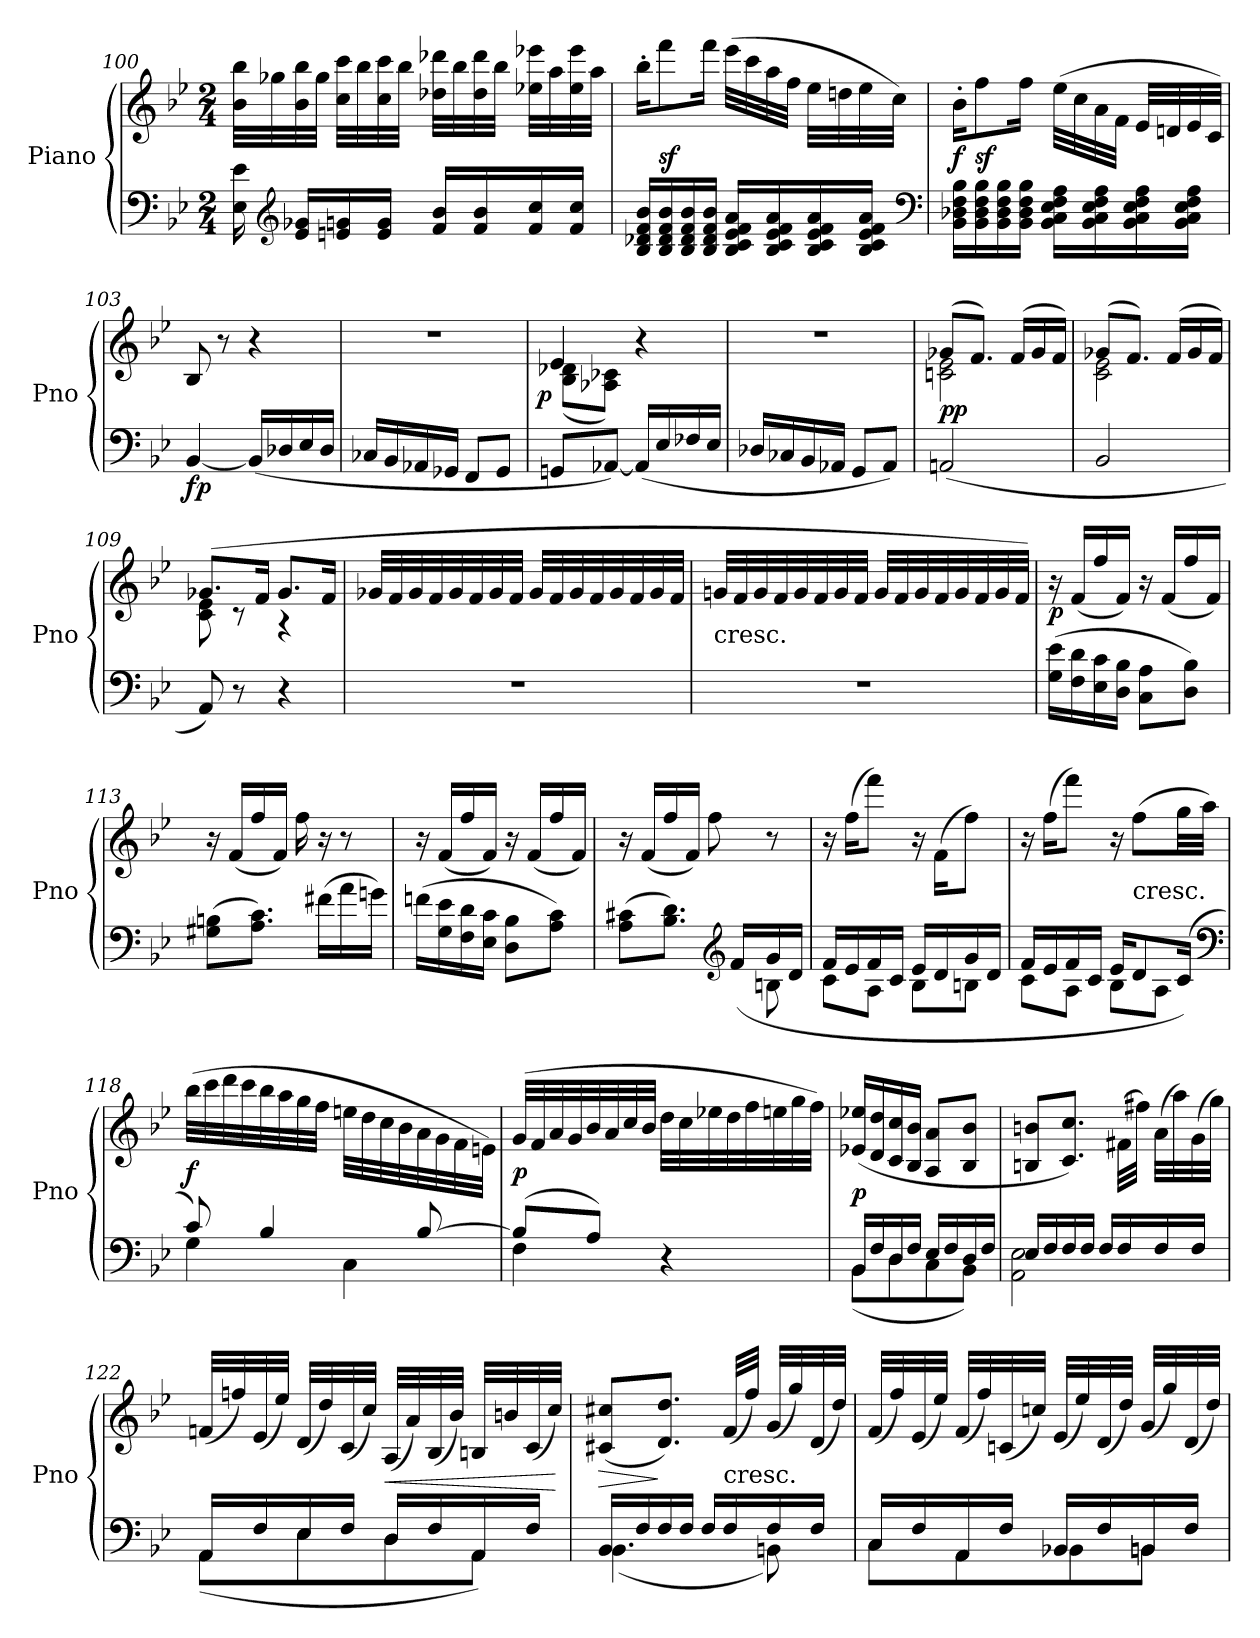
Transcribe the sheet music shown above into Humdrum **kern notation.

**kern	**kern	**dynam
*part1	*part1	*part1
*staff2	*staff1	*staff1/2
*I"Piano	*	*
*I'Pno	*	*
*clefF4	*clefG2	*
*k[b-e-]	*k[b-e-]	*
*B-:	*B-:	*
*M2/4	*M2/4	*
=100	=100	=100
16E- 16e-	32b- 32bb-LLL	.
.	32gg-X	.
*clefG2	*	*
16e- 16g-XLL	32b- 32bb-	.
.	32gg-JJJ	.
16en 16gn	32cc 32cccLLL	.
.	32bb-	.
16e 16gJJ	32cc 32ccc	.
.	32bb-JJJ	.
16f 16b-LL	32dd-X 32ddd-XLLL	.
.	32bb-	.
16f 16b-	32dd- 32ddd-	.
.	32bb-JJJ	.
16f 16cc	32ee-X 32eee-XLLL	.
.	32aa	.
16f 16ccJJ	32ee- 32eee-	.
.	32aaJJJ	.
=101	=101	=101
16B- 16d-X 16f 16b-LL	16bb-'KL	.
16B- 16d- 16f 16b-	8fff	sf
16B- 16d- 16f 16b-	.	.
16B- 16d- 16f 16b-JJ	16fffJk	.
16B- 16c 16e- 16f 16aLL	(32eee-LLL	.
.	32ccc	.
16B- 16c 16e- 16f 16a	32aa	.
.	32ffJJJ	.
16B- 16c 16e- 16f 16a	32ee-LLL	.
.	32ddn	.
16B- 16c 16e- 16f 16aJJ	32ee-	.
.	32ccJJJ)	.
*clefF4	*	*
=102	=102	=102
16BB- 16D-X 16F 16B-LL	16b-'KL	f
16BB- 16D- 16F 16B-	8ff	sf
16BB- 16D- 16F 16B-	.	.
16BB- 16D- 16F 16B-JJ	16ffJk	.
16BB- 16C 16E- 16F 16ALL	(32ee-LLL	.
.	32cc	.
16BB- 16C 16E- 16F 16A	32a	.
.	32fJJJ	.
16BB- 16C 16E- 16F 16A	32e-LLL	.
.	32dn	.
16BB- 16C 16E- 16F 16AJJ	32e-	.
.	32cJJJ)	.
=103	=103	=103
!	!	!LO:DY:b=2
[4BB-	8B-	fp
.	8r	.
(16BB-LL]	4r	.
16D-X	.	.
16E-	.	.
16D-JJ	.	.
=104	=104	=104
16C-XLL	2r	.
16BB-	.	.
16AA-X	.	.
16GG-XJJ	.	.
8FFL	.	.
8GG-J	.	.
=105	=105	=105
*	*^	*
!	!	!	!LO:DY:rj
8GGnL	4e-	(8B- 8d-XL	p
[8AA-XJ)	.	8A-X 8c-XJ)	.
(16AA-LL]	4r	4ryy	.
16E-	.	.	.
16F-X	.	.	.
16E-JJ	.	.	.
*	*v	*v	*
=106	=106	=106
16D-XLL	2r	.
16C-X	.	.
16BB-	.	.
16AA-XJJ	.	.
8GGL	.	.
8AA-J)	.	.
=107	=107	=107
*	*^	*
(2AAn	(8g-XL	2cn 2e-	pp
.	8.fJ)	.	.
.	(<16fLL	.	.
.	16g-	.	.
.	16fJJ)	.	.
=108	=108	=108	=108
2BB-	(8g-XL	2c 2e-	.
.	8.fJ)	.	.
.	(<16fLL	.	.
.	16g-	.	.
.	16fJJ)	.	.
=109	=109	=109	=109
8AA)	(8.g-XL	8c 8e-	.
8r	.	8rc	.
.	16fJk	.	.
4r	8.g-L	4rA	.
.	16fJk	.	.
*	*v	*v	*
=110	=110	=110
2r	32g-XLLL	.
.	32f	.
.	32g-	.
.	32f	.
.	32g-	.
.	32f	.
.	32g-	.
.	32fJJJ	.
.	32g-LLL	.
.	32f	.
.	32g-	.
.	32f	.
.	32g-	.
.	32f	.
.	32g-	.
.	32fJJJ	.
=111	=111	=111
!	!LO:TX:c:t=cresc.	!
2r	32gnLLL	.
.	32f	.
.	32g	.
.	32f	.
.	32g	.
.	32f	.
.	32g	.
.	32fJJJ	.
.	32gLLL	.
.	32f	.
.	32g	.
.	32f	.
.	32g	.
.	32f	.
.	32g	.
.	32fJJJ)	.
=112	=112	=112
(16G 16e-LL	16r	p
16F 16d	(16f/LL	.
16E- 16c	16ff/	.
16D 16B-JJ	16f/JJ)	.
8C 8AL	16r	.
.	(16f/LL	.
8D 8B-J)	16ff/	.
.	16f/JJ)	.
=113	=113	=113
(8G#X 8BnL	16r	.
.	(16f/LL	.
8.A 8.cJ)	16ff/	.
.	16f/JJ)	.
.	16ff	.
(16f#XLL	16r	.
16a	8r	.
16gnJJ)	.	.
=114	=114	=114
(16fnLL	16r	.
16G 16e-	(16f/LL	.
16F 16d	16ff/	.
16E- 16cJJ	16f/JJ)	.
8D 8B-L	16r	.
.	(16f/LL	.
8A 8cJ)	16ff/	.
.	16f/JJ)	.
=115	=115	=115
*^	*	*
(8A 8c#XL	4.ryy	16r	.
.	.	(16f/LL	.
8.B- 8.dJ)	.	16ff/	.
.	.	16f/JJ)	.
.	.	8ff	.
*clefG2	*	*	*
(>16fLL	.	.	.
16g	8Bn	8r	.
16dJJ	.	.	.
=116	=116	=116	=116
16fLL	8cL	16r	.
16e-	.	(16ffKL	.
16f	8AJ	8fffJ)	.
16cJJ	.	.	.
16e-LL	8B-L	16r	.
16d	.	(16fKL	.
16g	8BnJ	8ffJ)	.
16dJJ	.	.	.
=117	=117	=117	=117
16fLL	8cL	16r	.
16e-	.	(16ffKL	.
16f	8AJ	8fffJ)	.
16cJJ	.	.	.
16e-KL	8B-L	16r	.
!	!	!LO:TX:c:t=cresc.	!
8d	.	(8ffL	.
.	8AJ	.	.
(16cJk)	.	32ggLL	.
.	.	32aaJJJ)	.
*clefF4	*	*	*
=118	=118	=118	=118
8c)	4G	(32bb-LLL	f
.	.	32ccc	.
.	.	32ddd	.
.	.	32ccc	.
4B-	.	32bb-	.
.	.	32aa	.
.	.	32gg	.
.	.	32ffJJJ	.
.	4C	32een\LLL	.
.	.	32dd\	.
.	.	32cc\	.
.	.	32b-\	.
[8B-	.	32a\	.
.	.	32g\	.
.	.	32f\	.
.	.	32en\JJJ)	.
=119	=119	=119	=119
(8B-L]	4F	(32gLLL	p
.	.	32f	.
.	.	32a	.
.	.	32g	.
8AJ)	.	32b-	.
.	.	32a	.
.	.	32cc	.
.	.	32b-JJJ	.
4r	4ryy	32ddLLL	.
.	.	32cc	.
.	.	32ee-X	.
.	.	32dd	.
.	.	32ff	.
.	.	32een	.
.	.	32gg	.
.	.	32ffJJJ)	.
=120	=120	=120	=120
16BB-LL	(8BB-L	(16e-X 16ee-XLL	p
16F	.	16d 16dd	.
16D	8D	16c 16cc	.
16FJJ	.	16B- 16b-JJ	.
16E-LL	8C	8A 8aL	.
16F	.	.	.
16D	8BB-J)	8B- 8b-J	.
16FJJ	.	.	.
=121	=121	=121	=121
16E-LL	2AA 2E-	8Bn 8bnL	.
16F	.	.	.
16F	.	8.c 8.ccJ)	.
16FJJ	.	.	.
16FLL	.	.	.
16F	.	(32f#XLLL	.
.	.	32ff#XJJJ)	.
16F	.	(32aLLL	.
.	.	32aa)	.
16FJJ	.	(32g	.
.	.	32ggJJJ)	.
=122	=122	=122	=122
16AALL	(8AAL	(32fn/LLL	.
.	.	32ffn/)	.
16F	.	(32e-/	.
.	.	32ee-/JJJ)	.
16E-	8E-	(32dLLL	.
.	.	32dd)	.
16FJJ	.	(32c	.
.	.	32ccJJJ)	.
16DLL	8D	(32ALLL	<
.	.	32a)	.
16F	.	(32B-	.
.	.	32b-JJJ)	.
16AA)	8AAJ	32BnLLL	.
.	.	32bn	.
16FJJ	.	(32c	.
.	.	32ccJJJ)	.
*v	*v	*	*
.	.	[
=123	=123	=123
*^	*	*
16BB-LL	(4.BB-	(8c#X 8cc#XL	>
16F	.	.	.
16F	.	8.d 8.ddJ)	]
16FJJ	.	.	.
16FLL	.	.	.
!	!	!LO:TX:c:t=cresc.	!
16F	.	(32f/LLL	.
.	.	32ff/JJJ)	.
16F	8BBn)	(32g/LLL	.
.	.	32gg/)	.
16FJJ	.	(32d/	.
.	.	32dd/JJJ)	.
=124	=124	=124	=124
16CLL	8CL	(32f/LLL	.
.	.	32ff/)	.
16F	.	(32e-/	.
.	.	32ee-/JJJ)	.
16AA	8AA	(32fLLL	.
.	.	32ff)	.
16FJJ	.	(32cn	.
.	.	32ccnJJJ)	.
16BB-XLL	8BB-	(32e-LLL	.
.	.	32ee-)	.
16F	.	(32d	.
.	.	32ddJJJ)	.
16BBn	8BBnJ	(32g/LLL	.
.	.	32gg/)	.
16FJJ	.	(32d/	.
.	.	32dd/JJJ)	.
*v	*v	*	*
=	=	=
*-	*-	*-
